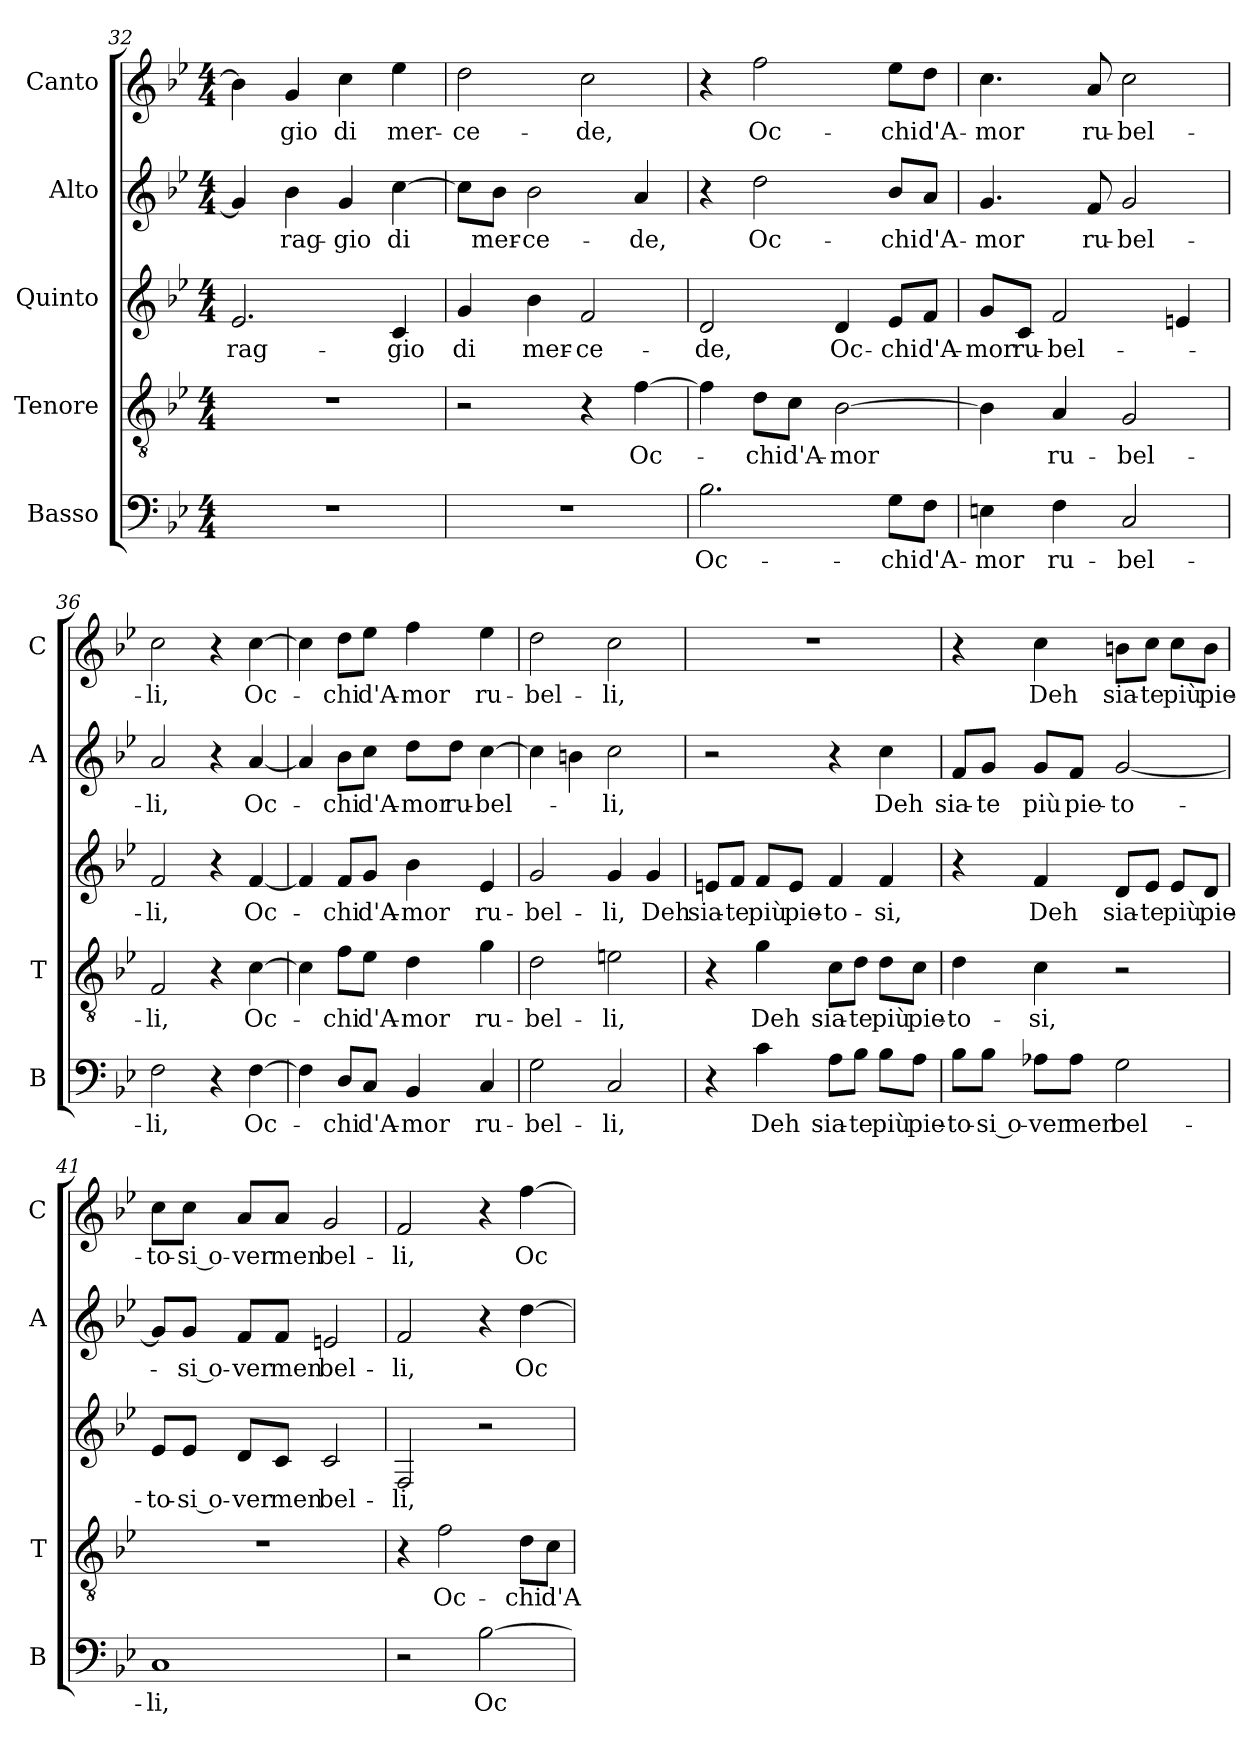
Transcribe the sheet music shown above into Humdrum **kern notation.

**kern	**text	**kern	**text	**kern	**text	**kern	**text	**kern	**text
*part5	*part5	*part4	*part4	*part3	*part3	*part2	*part2	*part1	*part1
*staff5	*staff5	*staff4	*staff4	*staff3	*staff3	*staff2	*staff2	*staff1	*staff1
*I"Basso	*	*I"Tenore	*	*I"Quinto	*	*I"Alto	*	*I"Canto	*
*I'B	*	*I'T	*	*	*	*I'A	*	*I'C	*
*clefF4	*	*clefGv2	*	*clefG2	*	*clefG2	*	*clefG2	*
*k[b-e-]	*	*k[b-e-]	*	*k[b-e-]	*	*k[b-e-]	*	*k[b-e-]	*
*B-:	*	*B-:	*	*B-:	*	*B-:	*	*B-:	*
*M4/4	*	*M4/4	*	*M4/4	*	*M4/4	*	*M4/4	*
=32	=32	=32	=32	=32	=32	=32	=32	=32	=32
!	!	!	!	!	!LO:LY:b	!	!	!	!
1r	.	1r	.	2.e-/	rag-	4g/]	.	4b-\]	.
!	!	!	!	!	!	!	!LO:LY:b	!	!LO:LY:b
.	.	.	.	.	.	4b-\	rag-	4g/	-gio
!	!	!	!	!	!	!	!LO:LY:b	!	!LO:LY:b
.	.	.	.	.	.	4g/	-gio	4cc\	di
!	!	!	!	!	!LO:LY:b	!	!LO:LY:b	!	!LO:LY:b
.	.	.	.	4c/	-gio	[4cc\	di	4ee-\	mer-
!!LO:LB:g=z
=33	=33	=33	=33	=33	=33	=33	=33	=33	=33
!	!	!	!	!	!LO:LY:b	!	!	!	!LO:LY:b
1r	.	2r	.	4g/	di	8cc\L]	.	2dd\	-ce-
!	!	!	!	!	!	!	!LO:LY:b	!	!
.	.	.	.	.	.	8b-\J	mer-	.	.
!	!	!	!	!	!LO:LY:b	!	!LO:LY:b	!	!
.	.	.	.	4b-\	mer-	2b-\	-ce-	.	.
!	!	!	!	!	!LO:LY:b	!	!	!	!LO:LY:b
.	.	4r	.	2f/	-ce-	.	.	2cc\	-de,
!	!	!	!LO:LY:b	!	!	!	!LO:LY:b	!	!
.	.	[4f\	Oc-	.	.	4a/	-de,	.	.
=34	=34	=34	=34	=34	=34	=34	=34	=34	=34
!	!LO:LY:b	!	!	!	!LO:LY:b	!	!	!	!
2.B-\	Oc-	4f\]	.	2d/	-de,	4r	.	4r	.
!	!	!	!LO:LY:b	!	!	!	!LO:LY:b	!	!LO:LY:b
.	.	8d\L	-chi	.	.	2dd\	Oc-	2ff\	Oc-
!	!	!	!LO:LY:b	!	!	!	!	!	!
.	.	8c\J	d'A-	.	.	.	.	.	.
!	!	!	!LO:LY:b	!	!LO:LY:b	!	!	!	!
.	.	[2B-\	-mor	4d/	Oc-	.	.	.	.
!	!LO:LY:b	!	!	!	!LO:LY:b	!	!LO:LY:b	!	!LO:LY:b
8G\L	-chi	.	.	8e-/L	-chi	8b-/L	-chi	8ee-\L	-chi
!	!LO:LY:b	!	!	!	!LO:LY:b	!	!LO:LY:b	!	!LO:LY:b
8F\J	d'A-	.	.	8f/J	d'A-	8a/J	d'A-	8dd\J	d'A-
=35	=35	=35	=35	=35	=35	=35	=35	=35	=35
!	!LO:LY:b	!	!	!	!LO:LY:b	!	!LO:LY:b	!	!LO:LY:b
4En\	-mor	4B-\]	.	8g/L	-mor	4.g/	-mor	4.cc\	-mor
!	!	!	!	!	!LO:LY:b	!	!	!	!
.	.	.	.	8c/J	ru-	.	.	.	.
!	!LO:LY:b	!	!LO:LY:b	!	!LO:LY:b	!	!	!	!
4F\	ru-	4A/	ru-	2f/	-bel-	.	.	.	.
!	!	!	!	!	!	!	!LO:LY:b	!	!LO:LY:b
.	.	.	.	.	.	8f/	ru-	8a/	ru-
!	!LO:LY:b	!	!LO:LY:b	!	!	!	!LO:LY:b	!	!LO:LY:b
2C/	-bel-	2G/	-bel-	.	.	2g/	-bel-	2cc\	-bel-
.	.	.	.	4en/	.	.	.	.	.
=36	=36	=36	=36	=36	=36	=36	=36	=36	=36
!	!LO:LY:b	!	!LO:LY:b	!	!LO:LY:b	!	!LO:LY:b	!	!LO:LY:b
2F\	-li,	2F/	-li,	2f/	-li,	2a/	-li,	2cc\	-li,
4r	.	4r	.	4r	.	4r	.	4r	.
!	!LO:LY:b	!	!LO:LY:b	!	!LO:LY:b	!	!LO:LY:b	!	!LO:LY:b
[4F\	Oc-	[4c\	Oc-	[4f/	Oc-	[4a/	Oc-	[4cc\	Oc-
=37	=37	=37	=37	=37	=37	=37	=37	=37	=37
4F\]	.	4c\]	.	4f/]	.	4a/]	.	4cc\]	.
!	!LO:LY:b	!	!LO:LY:b	!	!LO:LY:b	!	!LO:LY:b	!	!LO:LY:b
8D/L	-chi	8f\L	-chi	8f/L	-chi	8b-\L	-chi	8dd\L	-chi
!	!LO:LY:b	!	!LO:LY:b	!	!LO:LY:b	!	!LO:LY:b	!	!LO:LY:b
8C/J	d'A-	8e-\J	d'A-	8g/J	d'A-	8cc\J	d'A-	8ee-\J	d'A-
!	!LO:LY:b	!	!LO:LY:b	!	!LO:LY:b	!	!LO:LY:b	!	!LO:LY:b
4BB-/	-mor	4d\	-mor	4b-\	-mor	8dd\L	-mor	4ff\	-mor
!	!	!	!	!	!	!	!LO:LY:b	!	!
.	.	.	.	.	.	8dd\J	ru-	.	.
!	!LO:LY:b	!	!LO:LY:b	!	!LO:LY:b	!	!LO:LY:b	!	!LO:LY:b
4C/	ru-	4g\	ru-	4e-/	ru-	[4cc\	-bel-	4ee-\	ru-
=38	=38	=38	=38	=38	=38	=38	=38	=38	=38
!	!LO:LY:b	!	!LO:LY:b	!	!LO:LY:b	!	!	!	!LO:LY:b
2G\	-bel-	2d\	-bel-	2g/	-bel-	4cc\]	.	2dd\	-bel-
.	.	.	.	.	.	4bn\	.	.	.
!	!LO:LY:b	!	!LO:LY:b	!	!LO:LY:b	!	!LO:LY:b	!	!LO:LY:b
2C/	-li,	2en\	-li,	4g/	-li,	2cc\	-li,	2cc\	-li,
!	!	!	!	!	!LO:LY:b	!	!	!	!
.	.	.	.	4g/	Deh	.	.	.	.
!!LO:LB:g=z
=39	=39	=39	=39	=39	=39	=39	=39	=39	=39
!	!	!	!	!	!LO:LY:b	!	!	!	!
4r	.	4r	.	8en/L	sia-	2r	.	1r	.
!	!	!	!	!	!LO:LY:b	!	!	!	!
.	.	.	.	8f/J	-te	.	.	.	.
!	!LO:LY:b	!	!LO:LY:b	!	!LO:LY:b	!	!	!	!
4c\	Deh	4g\	Deh	8f/L	più	.	.	.	.
!	!	!	!	!	!LO:LY:b	!	!	!	!
.	.	.	.	8e/J	pie-	.	.	.	.
!	!LO:LY:b	!	!LO:LY:b	!	!LO:LY:b	!	!	!	!
8A\L	sia-	8c\L	sia-	4f/	-to-	4r	.	.	.
!	!LO:LY:b	!	!LO:LY:b	!	!	!	!	!	!
8B-\J	-te	8d\J	-te	.	.	.	.	.	.
!	!LO:LY:b	!	!LO:LY:b	!	!LO:LY:b	!	!LO:LY:b	!	!
8B-\L	più	8d\L	più	4f/	-si,	4cc\	Deh	.	.
!	!LO:LY:b	!	!LO:LY:b	!	!	!	!	!	!
8A\J	pie-	8c\J	pie-	.	.	.	.	.	.
=40	=40	=40	=40	=40	=40	=40	=40	=40	=40
!	!LO:LY:b	!	!LO:LY:b	!	!	!	!LO:LY:b	!	!
8B-\L	-to-	4d\	-to-	4r	.	8f/L	sia-	4r	.
!	!LO:LY:b	!	!	!	!	!	!LO:LY:b	!	!
8B-\J	-si o-	.	.	.	.	8g/J	-te	.	.
!	!LO:LY:b	!	!LO:LY:b	!	!LO:LY:b	!	!LO:LY:b	!	!LO:LY:b
8A-X\L	-ver	4c\	-si,	4f/	Deh	8g/L	più	4cc\	Deh
!	!LO:LY:b	!	!	!	!	!	!LO:LY:b	!	!
8A-\J	men	.	.	.	.	8f/J	pie-	.	.
!	!LO:LY:b	!	!	!	!LO:LY:b	!	!LO:LY:b	!	!LO:LY:b
2G\	bel-	2r	.	8d/L	sia-	[2g/	-to-	8bn\L	sia-
!	!	!	!	!	!LO:LY:b	!	!	!	!LO:LY:b
.	.	.	.	8e-/J	-te	.	.	8cc\J	-te
!	!	!	!	!	!LO:LY:b	!	!	!	!LO:LY:b
.	.	.	.	8e-/L	più	.	.	8cc\L	più
!	!	!	!	!	!LO:LY:b	!	!	!	!LO:LY:b
.	.	.	.	8d/J	pie-	.	.	8b\J	pie-
=41	=41	=41	=41	=41	=41	=41	=41	=41	=41
!	!LO:LY:b	!	!	!	!LO:LY:b	!	!	!	!LO:LY:b
1C	-li,	1r	.	8e-/L	-to-	8g/L]	.	8cc\L	-to-
!	!	!	!	!	!LO:LY:b	!	!LO:LY:b	!	!LO:LY:b
.	.	.	.	8e-/J	-si o-	8g/J	-si o-	8cc\J	-si o-
!	!	!	!	!	!LO:LY:b	!	!LO:LY:b	!	!LO:LY:b
.	.	.	.	8d/L	-ver	8f/L	-ver	8a/L	-ver
!	!	!	!	!	!LO:LY:b	!	!LO:LY:b	!	!LO:LY:b
.	.	.	.	8c/J	men	8f/J	men	8a/J	men
!	!	!	!	!	!LO:LY:b	!	!LO:LY:b	!	!LO:LY:b
.	.	.	.	2c/	bel-	2en/	bel-	2g/	bel-
=42	=42	=42	=42	=42	=42	=42	=42	=42	=42
!	!	!	!	!	!LO:LY:b	!	!LO:LY:b	!	!LO:LY:b
2r	.	4r	.	2F/	-li,	2f/	-li,	2f/	-li,
!	!	!	!LO:LY:b	!	!	!	!	!	!
.	.	2f\	Oc-	.	.	.	.	.	.
!	!LO:LY:b	!	!	!	!	!	!	!	!
[2B-\	Oc-	.	.	2r	.	4r	.	4r	.
!	!	!	!LO:LY:b	!	!	!	!LO:LY:b	!	!LO:LY:b
.	.	8d\L	-chi	.	.	[4dd\	Oc-	[4ff\	Oc-
!	!	!	!LO:LY:b	!	!	!	!	!	!
.	.	8c\J	d'A-	.	.	.	.	.	.
=	=	=	=	=	=	=	=	=	=
*-	*-	*-	*-	*-	*-	*-	*-	*-	*-
